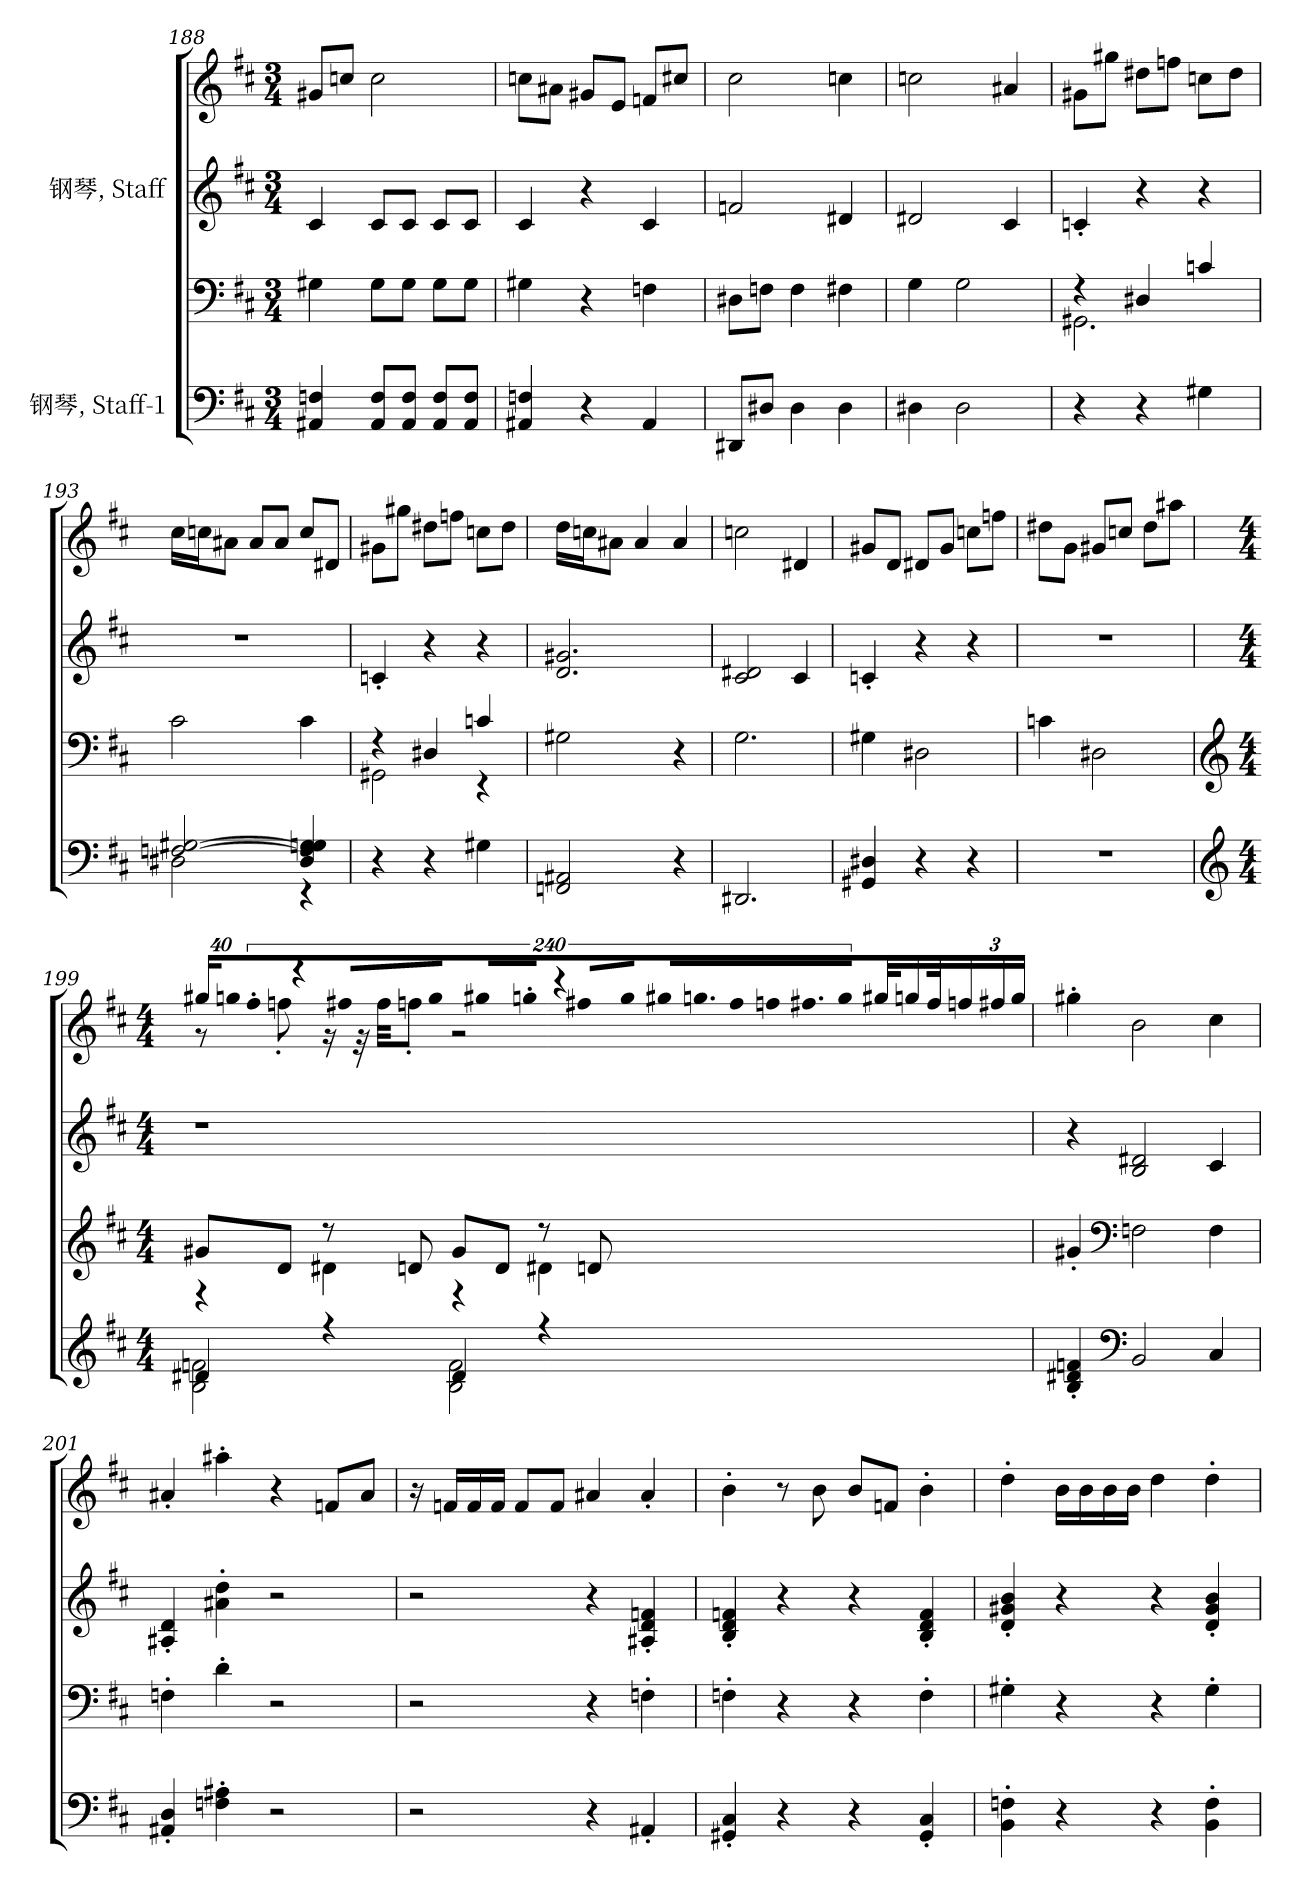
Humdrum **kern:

**kern	**kern	**kern	**kern
*part2	*part2	*part1	*part1
*staff4	*staff3	*staff2	*staff1
*I"钢琴, Staff-1	*	*I"钢琴, Staff	*
*clefF4	*clefF4	*clefG2	*clefG2
*k[f#c#]	*k[f#c#]	*k[f#c#]	*k[f#c#]
*M3/4	*M3/4	*M3/4	*M3/4
=188	=188	=188	=188
4AA#X/ 4Fn/	4G#X\	4c#/	8g#X/L
.	.	.	8ccn/J
8AA#/ 8F/L	8G#\L	8c#/L	2cc\
8AA#/ 8F/J	8G#\J	8c#/J	.
8AA#/ 8F/L	8G#\L	8c#/L	.
8AA#/ 8F/J	8G#\J	8c#/J	.
=189	=189	=189	=189
4AA#X/ 4Fn/	4G#X\	4c#/	8ccn\L
.	.	.	8a#X\J
4r	4r	4r	8g#X/L
.	.	.	8e/J
4AA#/	4Fn\	4c#/	8fn/L
.	.	.	8cc#X/J
=190	=190	=190	=190
8DD#X/L	8D#X\L	2fn/	2cc#\
8D#X/J	8Fn\J	.	.
4D#\	4F\	.	.
4D#\	4F#X\	4d#X/	4ccn\
=191	=191	=191	=191
4D#X\	4G\	2d#X/	2ccn\
2D#\	2G\	.	.
.	.	4c#/	4a#X/
!!LO:LB:g=z
=192	=192	=192	=192
*	*^	*	*
4r	4r	2.GG#X\	4cn'/	8g#X\L
.	.	.	.	8gg#X\J
4r	4D#X/	.	4r	8dd#X\L
.	.	.	.	8ffn\J
4G#X\	4cn/	.	4r	8ccn\L
.	.	.	.	8dd#\J
*	*v	*v	*	*
=193	=193	=193	=193
*^	*	*	*
[2Fn/ [2G#X/	2D#X\	2c#\	2.r	16cc#\LL
.	.	.	.	16ccn\J
.	.	.	.	8a#X\J
.	.	.	.	8a#/L
.	.	.	.	8a#/J
4D#/ 4F/] 4Gn/ 4G#/]	4r	4c#\	.	8cc/L
.	.	.	.	8d#X/J
*v	*v	*	*	*
=194	=194	=194	=194
*	*^	*	*
4r	4r	2GG#X\	4cn'/	8g#X\L
.	.	.	.	8gg#X\J
4r	4D#X/	.	4r	8dd#X\L
.	.	.	.	8ffn\J
4G#X\	4cn/	4r	4r	8ccn\L
.	.	.	.	8dd#\J
*	*v	*v	*	*
=195	=195	=195	=195
2FFn/ 2AA#X/	2G#X\	2.d/ 2.g#X/	16dd\LL
.	.	.	16ccn\J
.	.	.	8a#X\J
.	.	.	4a#/
4r	4r	.	4a#/
!!LO:LB:g=z
=196	=196	=196	=196
2.DD#X/	2.G\	2c#/ 2d#X/	2ccn\
.	.	4c#/	4d#X/
=197	=197	=197	=197
4GG#X/ 4D#X/	4G#X\	4cn'/	8g#X/L
.	.	.	8d/J
4r	2D#X\	4r	8d#X/L
.	.	.	8g#/J
4r	.	4r	8ccn\L
.	.	.	8ffn\J
=198	=198	=198	=198
2.r	4cn\	2.r	8dd#X\L
.	.	.	8g\J
.	2D#X\	.	8g#X/L
.	.	.	8ccn/J
.	.	.	8dd#\L
.	.	.	8aa#X\J
!!LO:PB:g=z
=199	=199	=199	=199
*clefG2	*clefG2	*	*
*M4/4	*M4/4	*M4/4	*M4/4
*	*	*	*MM150
*^	*^	*	*
!	!	!	!	!	!LO:N:vis=32
*	*	*	*	*	*^
4d#X/	2B\ 2fn\	8g#X/L	4r	1r	640%23gg#X/LLL	8r
!	!	!	!	!	!LO:N:vis=32	!
.	.	.	.	.	640%23ggn/J	.
!	!	!	!	!	!LO:N:vis=16	!
.	.	.	.	.	1920%137ff#'/JJ	.
.	.	8d/J	.	.	.	8ffn'\
!	!	!	!	!	!LO:N:vis=32	!
.	.	.	.	.	640%23r	.
!	!	!	!	!	!LO:N:vis=32	!
.	.	.	.	.	640%23ff#X/LLL	.
!	!	!	!	!	!LO:N:vis=32	!
.	.	.	.	.	640%23gg/JJJ	.
4r	.	8r	4d#X\	.	.	16r
!	!	!	!	!	!LO:N:vis=32	!
.	.	.	.	.	640%23gg#X/KLL	.
!	!	!	!	!	!LO:N:vis=16	!
.	.	.	.	.	1920%137ggn'/JJ	.
.	.	.	.	.	.	32r
.	.	.	.	.	.	32ff#\KKL
!	!	!	!	!	!LO:N:vis=16	!
.	.	.	.	.	1920%137r	.
.	.	8dn/	.	.	.	8ffn'\J
!	!	!	!	!	!LO:N:vis=32	!
.	.	.	.	.	640%23ff#X/LLL	.
!	!	!	!	!	!LO:N:vis=32	!
.	.	.	.	.	640%23gg/JJJ	.
4d#/	2B\ 2f\	8g#/L	4r	.	.	2r
*	*	*	*	*	*Xbrackettup	*
!	!	!	!	!	!LO:N:vis=32	!
.	.	.	.	.	640%23gg#X/LLL	.
!	!	!	!	!	!LO:N:vis=32.	!
.	.	.	.	.	1920%103ggn/	.
!	!	!	!	!	!LO:N:vis=32	!
.	.	.	.	.	640%23ff#/	.
.	.	8d/J	.	.	.	.
!	!	!	!	!	!LO:N:vis=32	!
.	.	.	.	.	640%23ffn/	.
!	!	!	!	!	!LO:N:vis=32.	!
.	.	.	.	.	1920%103ff#X/	.
!	!	!	!	!	!LO:N:vis=32	!
.	.	.	.	.	640%23gg/JJJ	.
4r	.	8r	4d#X\	.	.	.
.	.	.	.	.	32gg#X/KLL	.
.	.	.	.	.	16ggn/	.
.	.	.	.	.	32ff#/K	.
.	.	8dn/	.	.	.	.
.	.	.	.	.	24ffn/	.
.	.	.	.	.	24ff#X/	.
.	.	.	.	.	24gg/JJ	.
384ryy	384ryy	384ryy	384ryy	384ryy	.	384ryy
*v	*v	*	*	*	*v	*v
*	*v	*v	*	*
!!LO:LB:g=z
=200	=200	=200	=200
4B/' 4d#X/' 4fn/'	4g#X'/	4r	4gg#X'\
*clefF4	*clefF4	*	*
2BB/	2Fn\	2B/ 2d#X/	2b\
4C#/	4F\	4c#/	4cc#\
=201	=201	=201	=201
4AA#X/' 4D/'	4Fn'\	4A#X/' 4d/'	4a#X'/
4Fn\' 4A#X\'	4d'\	4a#X\' 4dd\'	4aa#X'\
2r	2r	2r	4r
.	.	.	8fn/L
.	.	.	8a#/J
=202	=202	=202	=202
2r	2r	2r	16r
.	.	.	16fn/LL
.	.	.	16f/
.	.	.	16f/JJ
.	.	.	8f/L
.	.	.	8f/J
4r	4r	4r	4a#X/
4AA#X'/	4Fn'\	4A#X/' 4d/' 4fn/'	4a#'/
=203	=203	=203	=203
4GG#X/' 4C#/'	4Fn'\	4B/' 4d/' 4fn/'	4b'\
4r	4r	4r	8r
.	.	.	8b\
4r	4r	4r	8b/L
.	.	.	8fn/J
4GG#/' 4C#/'	4F'\	4B/' 4d/' 4f/'	4b'\
=204	=204	=204	=204
4BB\' 4Fn\'	4G#X'\	4d/' 4g#X/' 4b/'	4dd'\
4r	4r	4r	16b\LL
.	.	.	16b\
.	.	.	16b\
.	.	.	16b\JJ
4r	4r	4r	4dd\
4BB\' 4F\'	4G#'\	4d/' 4g#/' 4b/'	4dd'\
=	=	=	=
*-	*-	*-	*-
